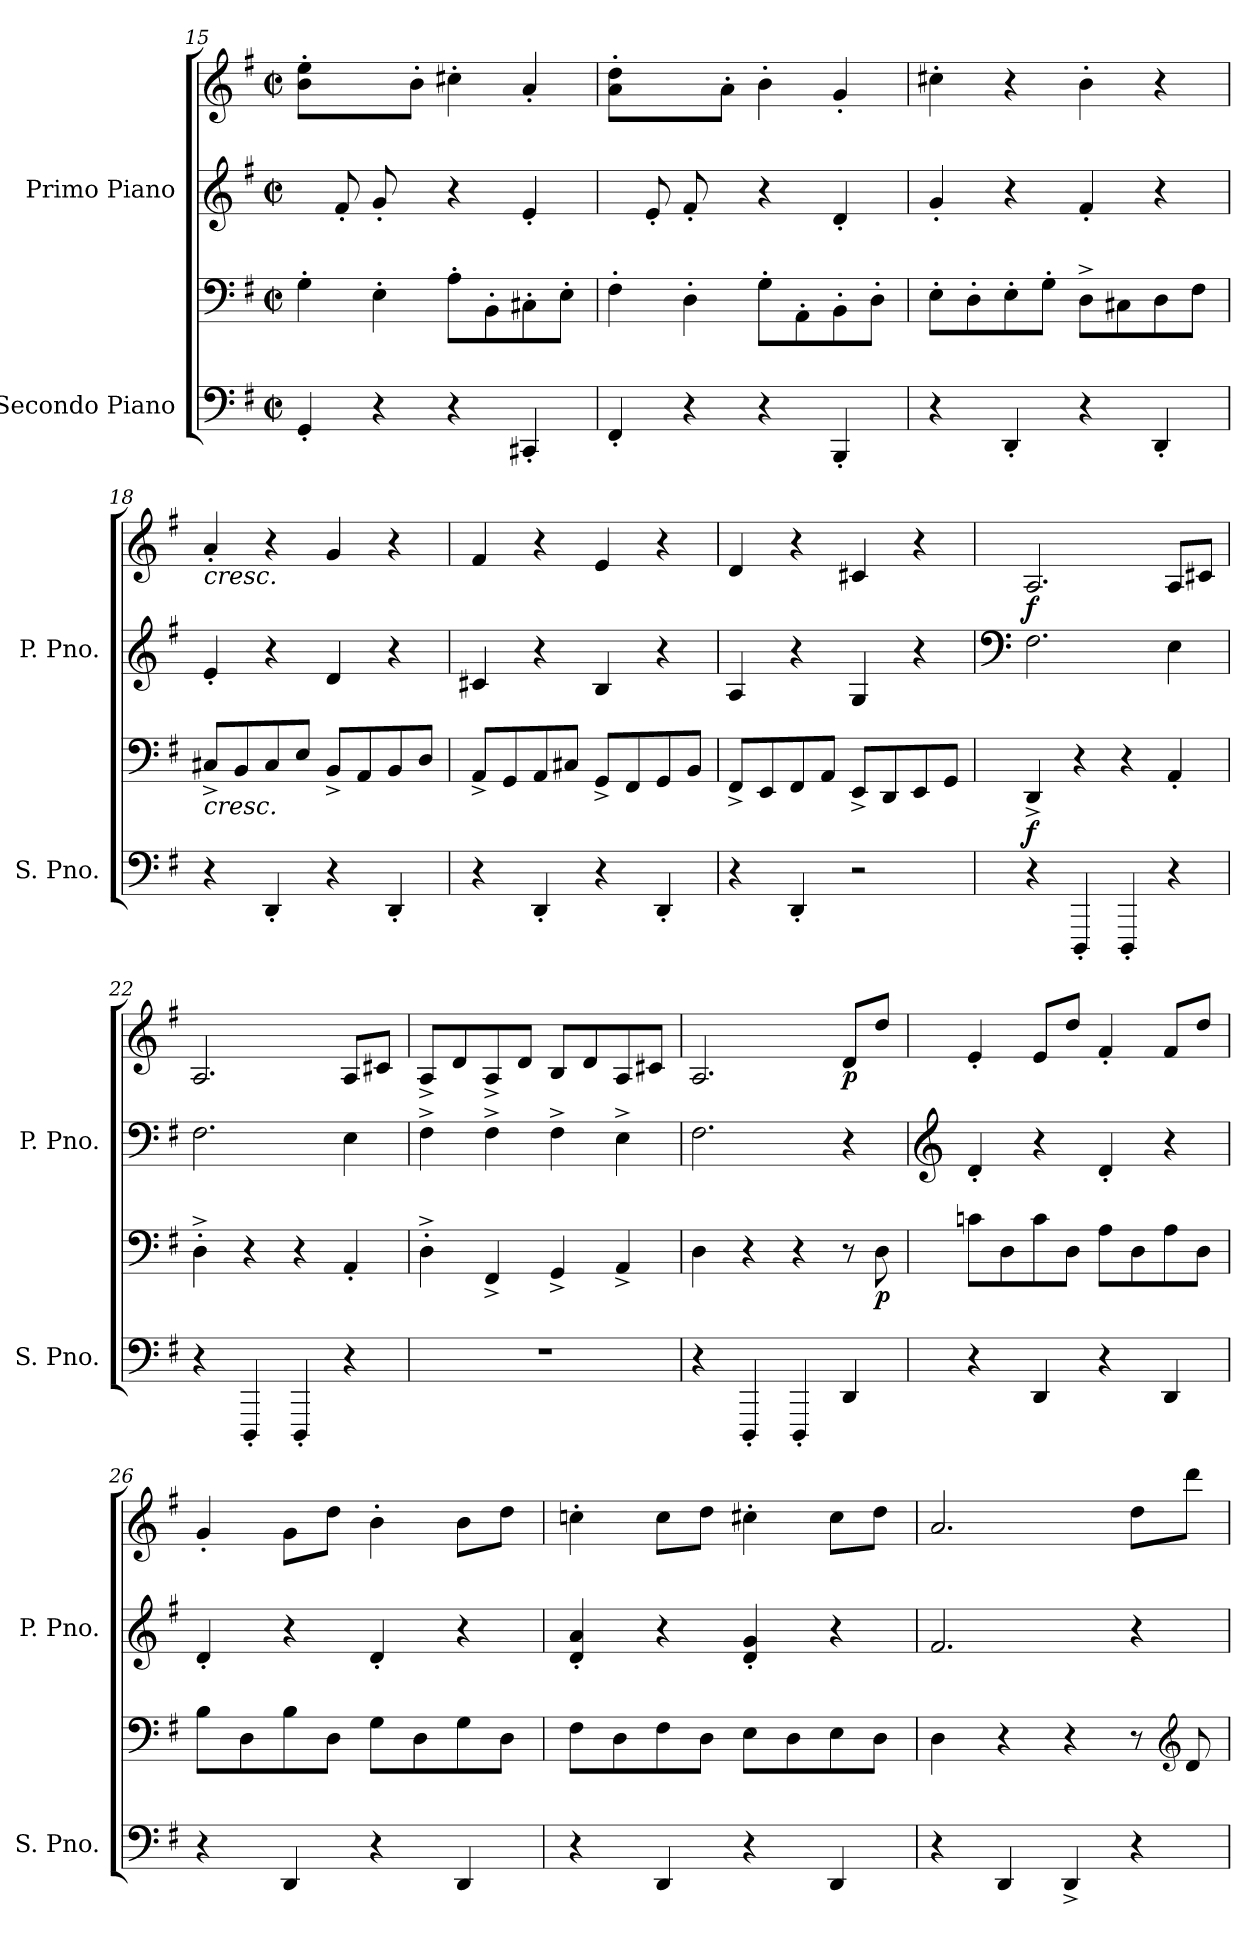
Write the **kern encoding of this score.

**kern	**kern	**dynam	**kern	**kern	**dynam
*part2	*part2	*part2	*part1	*part1	*part1
*staff4	*staff3	*staff3/4	*staff2	*staff1	*staff1/2
*I"Secondo Piano	*	*	*I"Primo Piano	*	*
*I'S. Pno.	*	*	*I'P. Pno.	*	*
!!LO:LB:g=z
*clefF4	*clefF4	*	*clefG2	*clefG2	*
*k[f#]	*k[f#]	*	*k[f#]	*k[f#]	*
*M2/2	*M2/2	*	*M2/2	*M2/2	*
*met(c|)	*met(c|)	*	*met(c|)	*met(c|)	*
=15	=15	=15	=15	=15	=15
*	*	*	*^	*	*
4GG'/	4G'\	.	8ryy	2ryy	8b\' 8ee\'L	.
.	.	.	8f#'/	.	4ryy	.
4r	4E'\	.	8g'/	.	.	.
.	.	.	2ryy	.	8b'\J	.
4r	8A'\L	.	.	4r	4cc#X'\	.
.	8BB'\	.	.	.	.	.
4CC#X'/	8C#X'\	.	.	4e'/	4a'/	.
.	8E'\J	.	8ryy	.	.	.
=16	=16	=16	=16	=16	=16	=16
4FF#'/	4F#'\	.	8ryy	2ryy	8a\' 8dd\'L	.
.	.	.	8e'/	.	4ryy	.
4r	4D'\	.	8f#'/	.	.	.
.	.	.	2ryy	.	8a'\J	.
4r	8G'\L	.	.	4r	4b'\	.
.	8AA'\	.	.	.	.	.
4BBB'/	8BB'\	.	.	4d'/	4g'/	.
.	8D'\J	.	8ryy	.	.	.
*	*	*	*v	*v	*	*
=17	=17	=17	=17	=17	=17
4r	8E'\L	.	4g'/	4cc#X'\	.
.	8D'\	.	.	.	.
4DD'/	8E'\	.	4r	4r	.
.	8G'\J	.	.	.	.
4r	8D^\L	.	4f#'/	4b'\	.
.	8C#X\	.	.	.	.
4DD'/	8D\	.	4r	4r	.
.	8F#\J	.	.	.	.
=18	=18	=18	=18	=18	=18
!	!	!	!	!LO:TX:b:i:t=cresc.	!
!	!LO:TX:b:i:t=cresc.	!	!	!	!
4r	8C#X^/L	.	4e'/	4a'/	.
.	8BB/	.	.	.	.
4DD'/	8C#/	.	4r	4r	.
.	8E/J	.	.	.	.
4r	8BB^/L	.	4d/	4g/	.
.	8AA/	.	.	.	.
4DD'/	8BB/	.	4r	4r	.
.	8D/J	.	.	.	.
=19	=19	=19	=19	=19	=19
4r	8AA^/L	.	4c#X/	4f#/	.
.	8GG/	.	.	.	.
4DD'/	8AA/	.	4r	4r	.
.	8C#X/J	.	.	.	.
4r	8GG^/L	.	4B/	4e/	.
.	8FF#/	.	.	.	.
4DD'/	8GG/	.	4r	4r	.
.	8BB/J	.	.	.	.
=20	=20	=20	=20	=20	=20
4r	8FF#^/L	.	4A/	4d/	.
.	8EE/	.	.	.	.
4DD'/	8FF#/	.	4r	4r	.
.	8AA/J	.	.	.	.
2r	8EE^/L	.	4G/	4c#X/	.
.	8DD/	.	.	.	.
.	8EE/	.	4r	4r	.
.	8GG/J	.	.	.	.
=21	=21	=21	=21	=21	=21
*	*	*	*clefF4	*	*
!	!	!LO:DY:b	!	!	!LO:DY:b
4r	4DD^/	f	2.F#\	2.A/	f
4DDD'/	4r	.	.	.	.
4DDD'/	4r	.	.	.	.
4r	4AA'/	.	4E\	8A/L	.
.	.	.	.	8c#X/J	.
!!LO:PB:g=z
=22	=22	=22	=22	=22	=22
4r	4D'^\	.	2.F#\	2.A/	.
4DDD'/	4r	.	.	.	.
4DDD'/	4r	.	.	.	.
4r	4AA'/	.	4E\	8A/L	.
.	.	.	.	8c#X/J	.
=23	=23	=23	=23	=23	=23
1r	4D'^\	.	4F#^\	8A^/L	.
.	.	.	.	8d/	.
.	4FF#^/	.	4F#^\	8A^/	.
.	.	.	.	8d/J	.
.	4GG^/	.	4F#^\	8B/L	.
.	.	.	.	8d/	.
.	4AA^/	.	4E^\	8A/	.
.	.	.	.	8c#X/J	.
=24	=24	=24	=24	=24	=24
4r	4D\	.	2.F#\	2.A/	.
4DDD'/	4r	.	.	.	.
4DDD'/	4r	.	.	.	.
!	!	!	!	!	!LO:DY:b
4DD/	8r	.	4r	8d/L	p
!	!	!LO:DY:b	!	!	!
.	8D\	p	.	8dd/J	.
=25	=25	=25	=25	=25	=25
*	*	*	*clefG2	*	*
4r	8cn\L	.	4d'/	4e'/	.
.	8D\	.	.	.	.
4DD/	8c\	.	4r	8e/L	.
.	8D\J	.	.	8dd/J	.
4r	8A\L	.	4d'/	4f#'/	.
.	8D\	.	.	.	.
4DD/	8A\	.	4r	8f#/L	.
.	8D\J	.	.	8dd/J	.
=26	=26	=26	=26	=26	=26
4r	8B\L	.	4d'/	4g'/	.
.	8D\	.	.	.	.
4DD/	8B\	.	4r	8g\L	.
.	8D\J	.	.	8dd\J	.
4r	8G\L	.	4d'/	4b'\	.
.	8D\	.	.	.	.
4DD/	8G\	.	4r	8b\L	.
.	8D\J	.	.	8dd\J	.
=27	=27	=27	=27	=27	=27
4r	8F#\L	.	4d/' 4a/'	4ccn'\	.
.	8D\	.	.	.	.
4DD/	8F#\	.	4r	8cc\L	.
.	8D\J	.	.	8dd\J	.
4r	8E\L	.	4d/' 4g/'	4cc#X'\	.
.	8D\	.	.	.	.
4DD/	8E\	.	4r	8cc#\L	.
.	8D\J	.	.	8dd\J	.
=28	=28	=28	=28	=28	=28
4r	4D\	.	2.f#/	2.a/	.
4DD/	4r	.	.	.	.
4DD^/	4r	.	.	.	.
4r	8r	.	4r	8dd\L	.
*	*clefG2	*	*	*	*
.	8d/	.	.	8ddd\J	.
=	=	=	=	=	=
*-	*-	*-	*-	*-	*-
